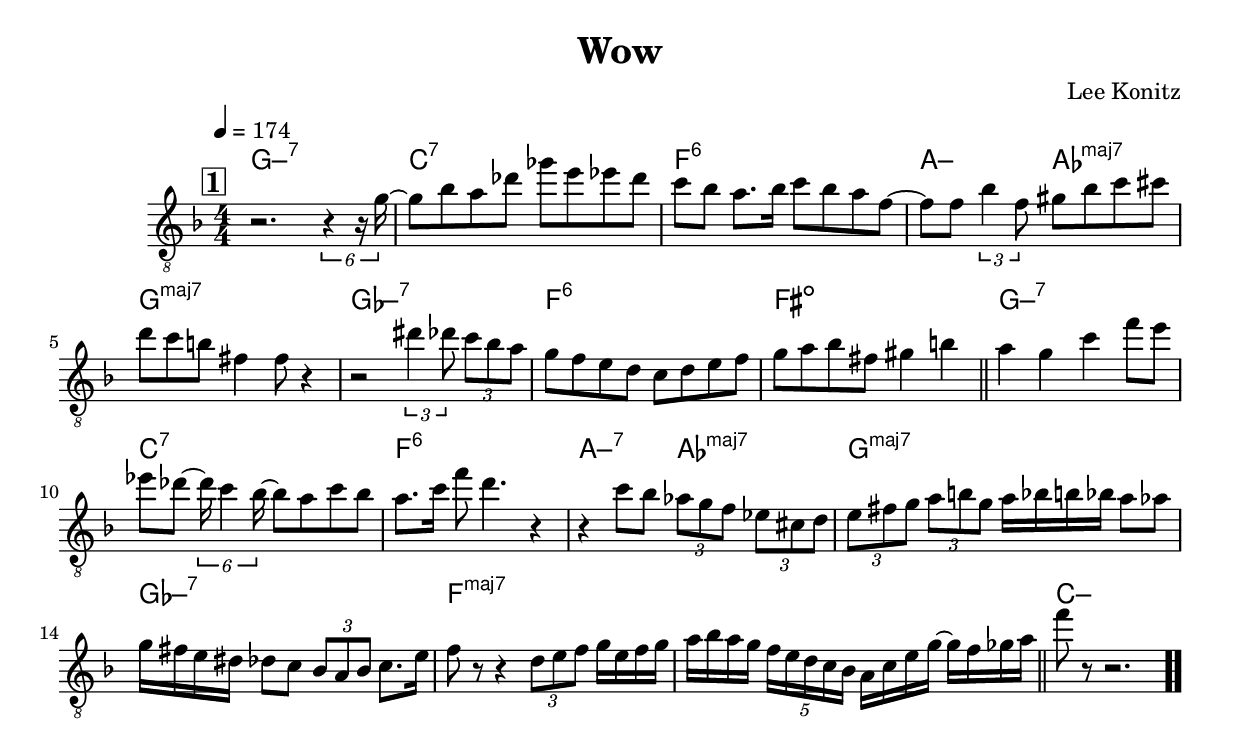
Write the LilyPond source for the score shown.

\version "2.13.2"

#(ly:set-option 'point-and-click #f)

\header {
  title = "Wow"
  composer = "Lee Konitz"
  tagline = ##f
}
global =
{
    \override Staff.TimeSignature #'style = #'()
    \time 4/4
    \clef "treble_8"
    \key f \major
    \override Rest #'direction = #'0
    \override MultiMeasureRest #'staff-position = #0
}
\score
{
<<
    \transpose c' c'

    \new ChordNames { \chords {
      \set majorSevenSymbol = \markup { "maj7" }
      \set minorChordModifier = \markup { \char ##x2013 }
      
      | g1:min7 | c1:7 | f1:6 | a2:min aes2:maj | g1:maj | ges1:min7 | f1:6 | fis1:dim 
      | g1:min7 | c1:7 | f1:6 | a2:min7 aes2:maj | g1:maj | ges1:min7 | f1:maj | s1 
      | c1:min|
      }
      }

    \new Staff
    <<
    \transpose c' c'

    {
      \global
  		%\override Score.MetronomeMark #'transparent = ##t
  		%\override Score.MetronomeMark #'stencil = ##f
  		
  		\override HorizontalBracket #'direction = #UP
  		\override HorizontalBracket #'bracket-flare = #'(0 . 0)
  		
  		\override TextSpanner #'dash-fraction = #1.0
  		\override TextSpanner #'bound-details #'left #'text = \markup{ \concat{\draw-line #'(0 . -1.0) \draw-line #'(1.0 . 0) }}
  		\override TextSpanner #'bound-details #'right #'text = \markup{ \concat{ \draw-line #'(1.0 . 0) \draw-line #'(0 . -1.0) }}
          \set Score.markFormatter = #format-mark-box-numbers


      \tempo 4 = 174
      \set Score.currentBarNumber = #1
     
      \bar "||" \mark \default r2. \tuplet 6/4 {r4 r16 g'16~} 
      | g'8 bes'8 a'8 des''8 ges''8 e''8 es''8 des''8 
      | c''8 bes'8 a'8. bes'16 c''8 bes'8 a'8 f'8~ 
      | f'8 f'8 \tuplet 3/2 {bes'4 f'8} gis'8 bes'8 c''8 cis''8 
      | d''8 c''8 b'8 fis'4 fis'8 r4 
      | r2 \tuplet 3/2 {dis''4 des''8} \tuplet 3/2 {c''8 bes'8 a'8} 
      | g'8 f'8 e'8 d'8 c'8 d'8 e'8 f'8 
      | g'8 a'8 bes'8 fis'8 gis'4 b'4 
      \bar "||" a'4 g'4 c''4 f''8 e''8 
      | es''8 des''8~ \tuplet 6/4 {des''16 c''4 bes'16~} bes'8 a'8 c''8 bes'8 
      | a'8. c''16 f''8 d''4. r4 
      | r4 c''8 bes'8 \tuplet 3/2 {aes'8 g'8 f'8} \tuplet 3/2 {es'8 cis'8 d'8} 
      | \tuplet 3/2 {e'8 fis'8 g'8} \tuplet 3/2 {a'8 b'8 g'8} a'16 bes'16 b'16 bes'16 a'8 aes'8 
      | g'16 fis'16 e'16 dis'16 des'8 c'8 \tuplet 3/2 {bes8 a8 bes8} c'8. e'16 
      | f'8 r8 r4 \tuplet 3/2 {d'8 e'8 f'8} g'16 e'16 f'16 g'16 
      | a'16 bes'16 a'16 g'16 \tuplet 5/4 {f'16 e'16 d'16 c'16 bes16} a16 c'16 e'16 g'16~ g'16 f'16 ges'16 a'16 
      \bar "||" f''8 r8 r2.\bar  ".."
    }
    >>
>>    
}
